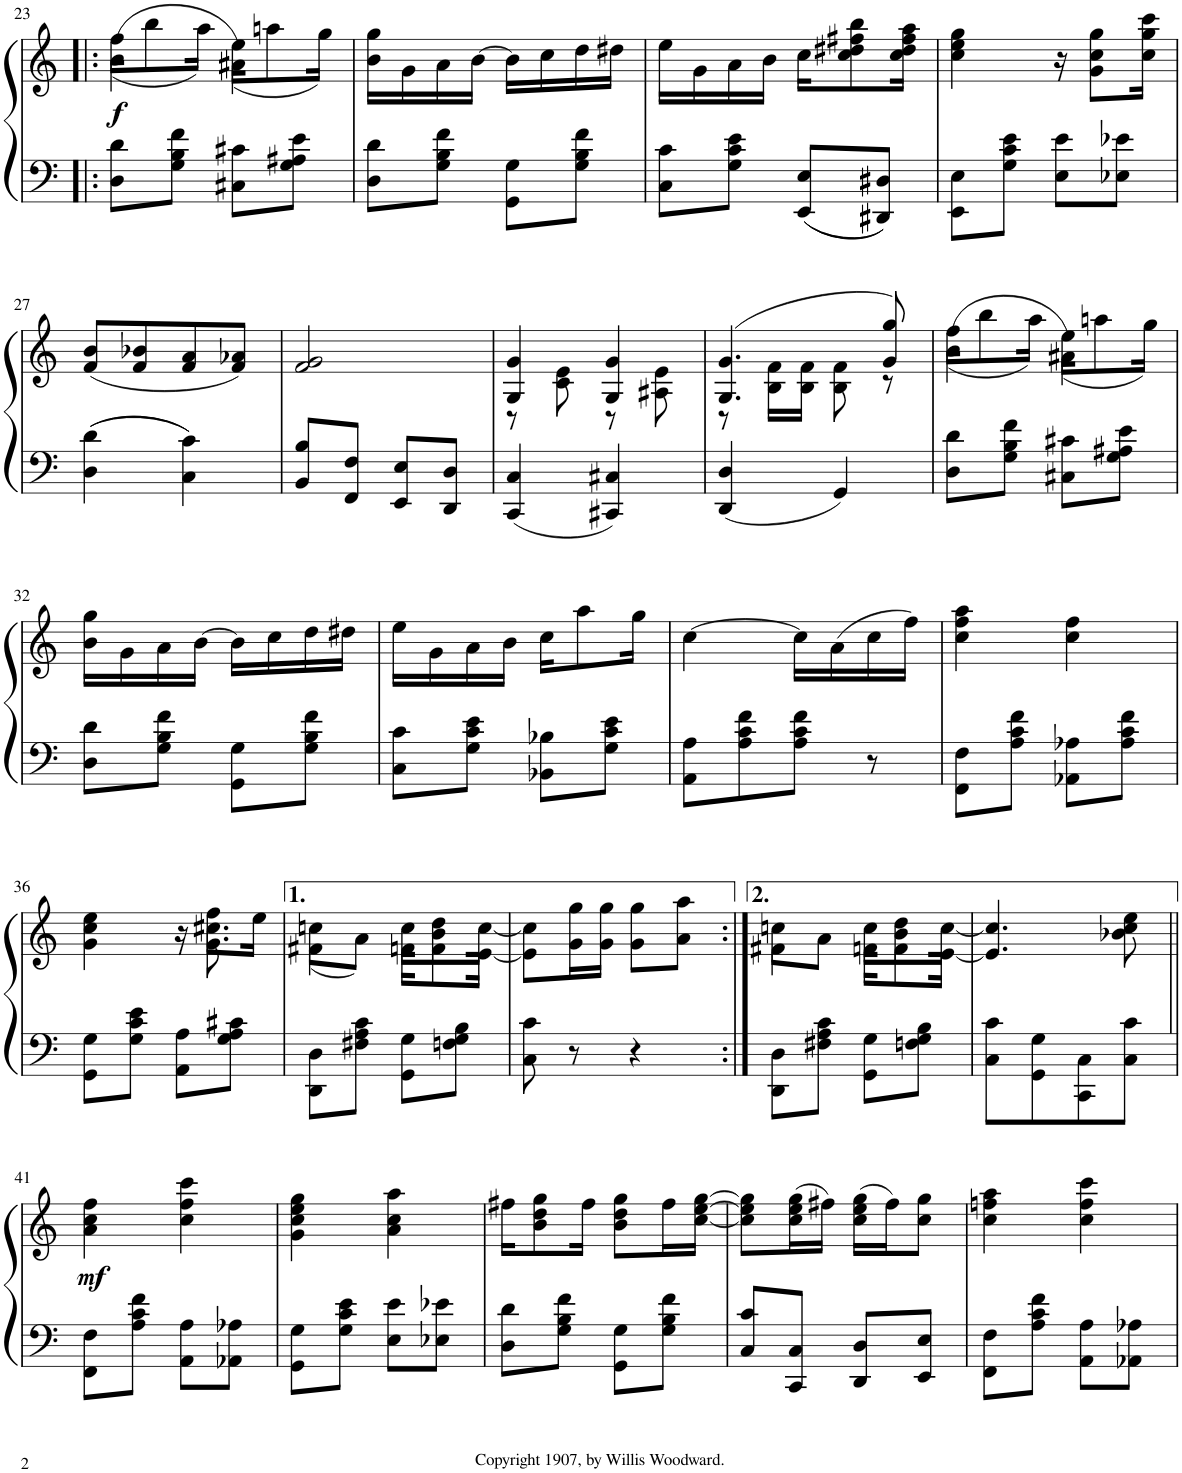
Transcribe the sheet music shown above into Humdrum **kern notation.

**kern	**kern	**dynam
*part1	*part1	*part1
*staff2	*staff1	*staff1/2
*I"Piano	*	*
*I'Pno.	*	*
!!LO:PB:g=z
*clefF4	*clefG2	*
*k[]	*k[]	*
*M2/4	*M2/4	*
=23!|:	=23!|:	=23!|:
*	*^	*
!	!	!	!LO:DY:b
8D\ 8d\L	(4b\	(16ff\KL	f
.	.	8bb\	.
8G\ 8B\ 8f\J	.	.	.
.	.	16aa\Jk)	.
8C#X\ 8c#X\L	4a#X\)	(16ee\KL	.
.	.	8aan\	.
8G\ 8A#X\ 8e\J	.	.	.
.	.	16gg\Jk)	.
*	*v	*v	*
=24	=24	=24
8D\ 8d\L	16b\ 16gg\LL	.
.	16g\	.
8G\ 8B\ 8f\J	16a\	.
.	[16b\JJ	.
8GG\ 8G\L	16b\LL]	.
.	16cc\	.
8G\ 8B\ 8f\J	16dd\	.
.	16dd#X\JJ	.
=25	=25	=25
8C\ 8c\L	16ee\LL	.
.	16g\	.
8G\ 8c\ 8e\J	16a\	.
.	16b\JJ	.
8EE/ 8E/L	16cc\KL	.
.	8cc\ 8dd#X\ 8ff#X\ 8bb\	.
8DD#X/ 8D#X/J	.	.
.	16cc\ 16dd#\ 16ff#\ 16aa\Jk	.
=26	=26	=26
8EE\ 8E\L	4cc\ 4ee\ 4gg\	.
8G\ 8c\ 8e\J	.	.
8E\ 8e\L	16r	.
.	8g\ 8cc\ 8gg\L	.
8E-X\ 8e-X\J	.	.
.	16cc\ 16gg\ 16ccc\Jk	.
!!LO:LB:g=z
=27	=27	=27
4D\ 4d\	(8f/ 8b/L	.
.	8f/ 8b-X/	.
4C\ 4c\	8f/ 8a/	.
.	8f/ 8a-X/J)	.
=28	=28	=28
8BB/ 8B/L	2f/ 2g/	.
8FF/ 8F/J	.	.
8EE/ 8E/L	.	.
8DD/ 8D/J	.	.
=29	=29	=29
*	*^	*
4CC/ 4C/	4G/ 4g/	8r	.
.	.	8c\ 8e\	.
4CC#X/ 4C#X/	4G/ 4g/	8r	.
.	.	8A#X\ 8e\	.
=30	=30	=30	=30
4DD/ 4D/	(4.G/ 4.g/	8r	.
.	.	16B\ 16f\LL	.
.	.	16B\ 16f\JJ	.
4GG/	.	8B\ 8f\	.
.	8g/ 8gg/)	8r	.
=31	=31	=31	=31
8D\ 8d\L	(4b\	(16ff\KL	.
.	.	8bb\	.
8G\ 8B\ 8f\J	.	.	.
.	.	16aa\Jk)	.
8C#X\ 8c#X\L	4a#X\)	(16ee\KL	.
.	.	8aan\	.
8G\ 8A#X\ 8e\J	.	.	.
.	.	16gg\Jk)	.
*	*v	*v	*
!!LO:LB:g=z
=32	=32	=32
8D\ 8d\L	16b\ 16gg\LL	.
.	16g\	.
8G\ 8B\ 8f\J	16a\	.
.	[16b\JJ	.
8GG\ 8G\L	16b\LL]	.
.	16cc\	.
8G\ 8B\ 8f\J	16dd\	.
.	16dd#X\JJ	.
=33	=33	=33
8C\ 8c\L	16ee\LL	.
.	16g\	.
8G\ 8c\ 8e\J	16a\	.
.	16b\JJ	.
8BB-X\ 8B-X\L	16cc\KL	.
.	8aa\	.
8G\ 8c\ 8e\J	.	.
.	16gg\Jk	.
=34	=34	=34
8AA\ 8A\L	[4cc\	.
8A\ 8c\ 8f\	.	.
8A\ 8c\ 8f\J	16cc\LL]	.
.	(16a\	.
8r	16cc\	.
.	16ff\JJ)	.
=35	=35	=35
8FF\ 8F\L	4cc\ 4ff\ 4aa\	.
8A\ 8c\ 8f\J	.	.
8AA-X\ 8A-X\L	4cc\ 4ff\	.
8A-\ 8c\ 8f\J	.	.
!!LO:LB:g=z
=36	=36	=36
*	*^	*
8GG\ 8G\L	4g\ 4cc\ 4ee\	16ryy	.
*	*v	*v	*
8G\ 8c\ 8e\J	.	.
8AA\ 8A\L	16r	.
*	*^	*
.	8.g\ 8.cc#X\	8ff\L	.
8G\ 8A\ 8c#X\J	.	.	.
.	.	16ee\Jk	.
=37	=37	=37	=37
8DD\ 8D\L	4f#X\	(8ccn\L	.
8F#X\ 8A\ 8c\J	.	8a\J)	.
8GG\ 8G\L	16fn\KL	16cc\KL	.
.	8f\	8b\ 8dd\	.
8Fn\ 8G\ 8B\J	.	.	.
.	[16e\Jk	[16cc\Jk	.
*	*v	*v	*
=38	=38	=38
8C\ 8c\	8e\] 8cc\]L	.
8r	16g\ 16gg\L	.
.	16g\ 16gg\JJ	.
4r	8g\ 8gg\L	.
.	8a\ 8aa\J	.
=39:|!	=39:|!	=39:|!
*	*^	*
8DD\ 8D\L	4f#X\	8ccn\L	.
8F#X\ 8A\ 8c\J	.	8a\J	.
8GG\ 8G\L	16fn\KL	16cc\KL	.
.	8f\	8b\ 8dd\	.
8Fn\ 8G\ 8B\J	.	.	.
.	[16e\Jk	[16cc\Jk	.
*	*v	*v	*
=40	=40	=40
8C\ 8c\L	4.e/] 4.cc/]	.
8GG\ 8G\	.	.
8CC\ 8C\	.	.
8C\ 8c\J	8b-X\ 8cc\ 8ee\	.
!!LO:LB:g=z
=41||	=41||	=41||
!	!	!LO:DY:b
8FF\ 8F\L	4a\ 4cc\ 4ff\	mf
8A\ 8c\ 8f\J	.	.
8AA\ 8A\L	4cc\ 4ff\ 4ccc\	.
8AA-X\ 8A-X\J	.	.
=42	=42	=42
8GG\ 8G\L	4g\ 4cc\ 4ee\ 4gg\	.
8G\ 8c\ 8e\J	.	.
8E\ 8e\L	4a\ 4cc\ 4aa\	.
8E-X\ 8e-X\J	.	.
=43	=43	=43
8D\ 8d\L	16ff#X\KL	.
.	8b\ 8dd\ 8gg\	.
8G\ 8B\ 8f\J	.	.
.	16ff#\Jk	.
8GG\ 8G\L	8b\ 8dd\ 8gg\L	.
8G\ 8B\ 8f\J	16ff#\L	.
.	[16cc\ [16ee\ [16gg\JJ	.
=44	=44	=44
8C/ 8c/L	8cc\] 8ee\] 8gg\]L	.
8CC/ 8C/J	(16cc\ 16ee\ 16gg\L	.
.	16ff#X\JJ)	.
8DD/ 8D/L	(16cc\ 16ee\ 16gg\LL	.
.	16ff#\J)	.
8EE/ 8E/J	8cc\ 8gg\J	.
=45	=45	=45
8FF\ 8F\L	4cc\ 4ffn\ 4aa\	.
8A\ 8c\ 8f\J	.	.
8AA\ 8A\L	4cc\ 4ff\ 4ccc\	.
8AA-X\ 8A-X\J	.	.
=	=	=
*-	*-	*-
